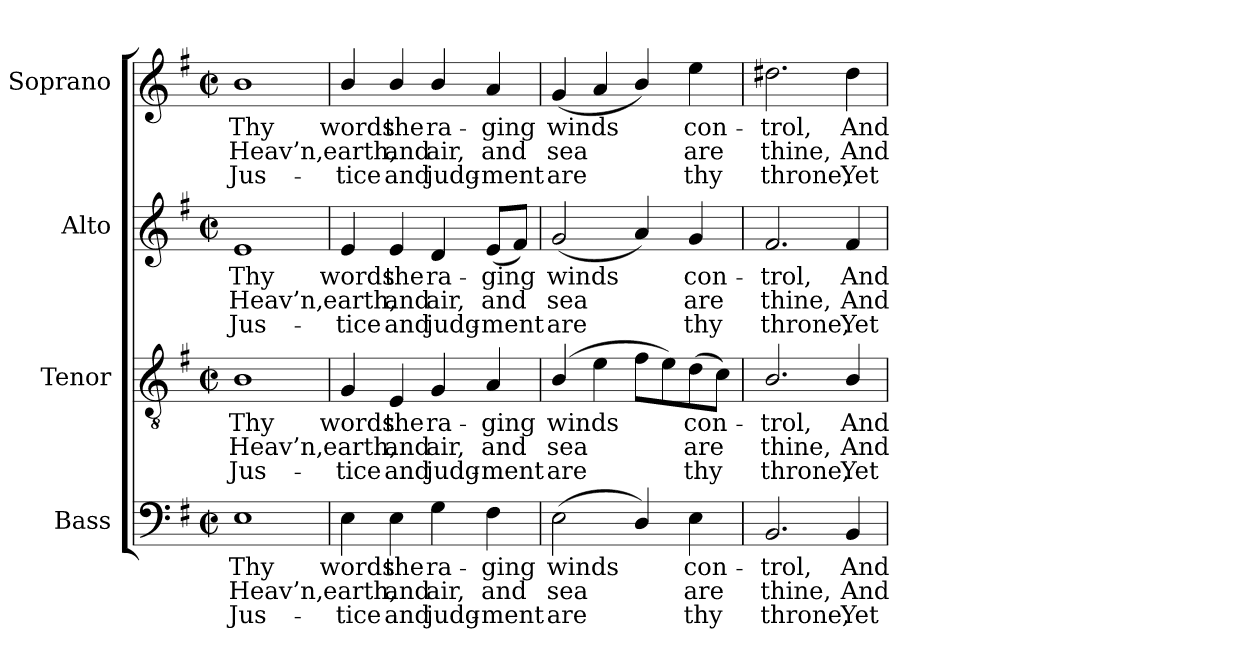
**kern	**text	**text	**text	**kern	**text	**text	**text	**kern	**text	**text	**text	**kern	**text	**text	**text
*part4	*part4	*part4	*part4	*part3	*part3	*part3	*part3	*part2	*part2	*part2	*part2	*part1	*part1	*part1	*part1
*staff4	*staff4	*staff4	*staff4	*staff3	*staff3	*staff3	*staff3	*staff2	*staff2	*staff2	*staff2	*staff1	*staff1	*staff1	*staff1
*I"Bass	*	*	*	*I"Tenor	*	*	*	*I"Alto	*	*	*	*I"Soprano	*	*	*
*I'B.	*	*	*	*I'T.	*	*	*	*I'A.	*	*	*	*I'S.	*	*	*
!!LO:PB:g=z
*clefF4	*	*	*	*clefGv2	*	*	*	*clefG2	*	*	*	*clefG2	*	*	*
*	*	*	*	*ITrd7c12	*	*	*	*	*	*	*	*	*	*	*
*k[f#]	*	*	*	*k[f#]	*	*	*	*k[f#]	*	*	*	*k[f#]	*	*	*
*e:	*	*	*	*e:	*	*	*	*e:	*	*	*	*e:	*	*	*
*M2/2	*	*	*	*M2/2	*	*	*	*M2/2	*	*	*	*M2/2	*	*	*
*met(c|)	*	*	*	*met(c|)	*	*	*	*met(c|)	*	*	*	*met(c|)	*	*	*
=1	=1	=1	=1	=1	=1	=1	=1	=1	=1	=1	=1	=1	=1	=1	=1
!	!LO:LY:b:color=#000000	!LO:LY:b:color=#000000	!LO:LY:b:color=#000000	!	!	!	!	!	!	!	!	!	!	!	!
!	!	!	!	!	!LO:LY:b:color=#000000	!LO:LY:b:color=#000000	!LO:LY:b:color=#000000	!	!	!	!	!	!	!	!
!	!	!	!	!	!	!	!	!	!LO:LY:b:color=#000000	!LO:LY:b:color=#000000	!LO:LY:b:color=#000000	!	!	!	!
!	!	!	!	!	!	!	!	!	!	!	!	!	!LO:LY:b:color=#000000	!LO:LY:b:color=#000000	!LO:LY:b:color=#000000
1Ei	Thy	Heav’n,	Jus-	1BBi	Thy	Heav’n,	Jus-	1ei	Thy	Heav’n,	Jus-	1bi	Thy	Heav’n,	Jus-
=2	=2	=2	=2	=2	=2	=2	=2	=2	=2	=2	=2	=2	=2	=2	=2
!	!LO:LY:b:color=#000000	!LO:LY:b:color=#000000	!LO:LY:b:color=#000000	!	!	!	!	!	!	!	!	!	!	!	!
!	!	!	!	!	!LO:LY:b:color=#000000	!LO:LY:b:color=#000000	!LO:LY:b:color=#000000	!	!	!	!	!	!	!	!
!	!	!	!	!	!	!	!	!	!LO:LY:b:color=#000000	!LO:LY:b:color=#000000	!LO:LY:b:color=#000000	!	!	!	!
!	!	!	!	!	!	!	!	!	!	!	!	!	!LO:LY:b:color=#000000	!LO:LY:b:color=#000000	!LO:LY:b:color=#000000
4Ei\	words	earth,	-tice	4GGi/	words	earth,	-tice	4ei/	words	earth,	-tice	4bi/	words	earth,	-tice
!	!LO:LY:b:color=#000000	!LO:LY:b:color=#000000	!LO:LY:b:color=#000000	!	!	!	!	!	!	!	!	!	!	!	!
!	!	!	!	!	!LO:LY:b:color=#000000	!LO:LY:b:color=#000000	!LO:LY:b:color=#000000	!	!	!	!	!	!	!	!
!	!	!	!	!	!	!	!	!	!LO:LY:b:color=#000000	!LO:LY:b:color=#000000	!LO:LY:b:color=#000000	!	!	!	!
!	!	!	!	!	!	!	!	!	!	!	!	!	!LO:LY:b:color=#000000	!LO:LY:b:color=#000000	!LO:LY:b:color=#000000
4Ei\	the	and	and	4EEi/	the	and	and	4ei/	the	and	and	4bi/	the	and	and
!	!LO:LY:b:color=#000000	!LO:LY:b:color=#000000	!LO:LY:b:color=#000000	!	!	!	!	!	!	!	!	!	!	!	!
!	!	!	!	!	!LO:LY:b:color=#000000	!LO:LY:b:color=#000000	!LO:LY:b:color=#000000	!	!	!	!	!	!	!	!
!	!	!	!	!	!	!	!	!	!LO:LY:b:color=#000000	!LO:LY:b:color=#000000	!LO:LY:b:color=#000000	!	!	!	!
!	!	!	!	!	!	!	!	!	!	!	!	!	!LO:LY:b:color=#000000	!LO:LY:b:color=#000000	!LO:LY:b:color=#000000
4Gi\	ra-	air,	judg-	4GGi/	ra-	air,	judg-	4di/	ra-	air,	judg-	4bi/	ra-	air,	judg-
!	!LO:LY:b:color=#000000	!LO:LY:b:color=#000000	!LO:LY:b:color=#000000	!	!	!	!	!	!	!	!	!	!	!	!
!	!	!	!	!	!LO:LY:b:color=#000000	!LO:LY:b:color=#000000	!LO:LY:b:color=#000000	!	!	!	!	!	!	!	!
!	!	!	!	!	!	!	!	!	!LO:LY:b:color=#000000	!LO:LY:b:color=#000000	!LO:LY:b:color=#000000	!	!	!	!
!	!	!	!	!	!	!	!	!	!	!	!	!	!LO:LY:b:color=#000000	!LO:LY:b:color=#000000	!LO:LY:b:color=#000000
4F#i\	-ging	and	-ment	4AAi/	-ging	and	-ment	(8ei/L	-ging	and	-ment	4ai/	-ging	and	-ment
.	.	.	.	.	.	.	.	8f#i/J)	.	.	.	.	.	.	.
=3	=3	=3	=3	=3	=3	=3	=3	=3	=3	=3	=3	=3	=3	=3	=3
!	!LO:LY:b:color=#000000	!LO:LY:b:color=#000000	!LO:LY:b:color=#000000	!	!	!	!	!	!	!	!	!	!	!	!
!	!	!	!	!	!LO:LY:b:color=#000000	!LO:LY:b:color=#000000	!LO:LY:b:color=#000000	!	!	!	!	!	!	!	!
!	!	!	!	!	!	!	!	!	!LO:LY:b:color=#000000	!LO:LY:b:color=#000000	!LO:LY:b:color=#000000	!	!	!	!
!	!	!	!	!	!	!	!	!	!	!	!	!	!LO:LY:b:color=#000000	!LO:LY:b:color=#000000	!LO:LY:b:color=#000000
(2Ei\	winds	sea	are	(4BBi/	winds	sea	are	(2gi/	winds	sea	are	(4gi/	winds	sea	are
.	.	.	.	4Ei\	.	.	.	.	.	.	.	4ai/	.	.	.
4Di/)	.	.	.	8F#i\L	.	.	.	4ai/)	.	.	.	4bi/)	.	.	.
.	.	.	.	8Ei\)	.	.	.	.	.	.	.	.	.	.	.
!	!LO:LY:b:color=#000000	!LO:LY:b:color=#000000	!LO:LY:b:color=#000000	!	!	!	!	!	!	!	!	!	!	!	!
!	!	!	!	!	!LO:LY:b:color=#000000	!LO:LY:b:color=#000000	!LO:LY:b:color=#000000	!	!	!	!	!	!	!	!
!	!	!	!	!	!	!	!	!	!LO:LY:b:color=#000000	!LO:LY:b:color=#000000	!LO:LY:b:color=#000000	!	!	!	!
!	!	!	!	!	!	!	!	!	!	!	!	!	!LO:LY:b:color=#000000	!LO:LY:b:color=#000000	!LO:LY:b:color=#000000
4Ei\	con-	are	thy	(8Di\	con-	are	thy	4gi/	con-	are	thy	4eei\	con-	are	thy
.	.	.	.	8Ci\J)	.	.	.	.	.	.	.	.	.	.	.
=4	=4	=4	=4	=4	=4	=4	=4	=4	=4	=4	=4	=4	=4	=4	=4
!	!LO:LY:b:color=#000000	!LO:LY:b:color=#000000	!LO:LY:b:color=#000000	!	!	!	!	!	!	!	!	!	!	!	!
!	!	!	!	!	!LO:LY:b:color=#000000	!LO:LY:b:color=#000000	!LO:LY:b:color=#000000	!	!	!	!	!	!	!	!
!	!	!	!	!	!	!	!	!	!LO:LY:b:color=#000000	!LO:LY:b:color=#000000	!LO:LY:b:color=#000000	!	!	!	!
!	!	!	!	!	!	!	!	!	!	!	!	!	!LO:LY:b:color=#000000	!LO:LY:b:color=#000000	!LO:LY:b:color=#000000
2.BBi/	-trol,	thine,	throne,	2.BBi/	-trol,	thine,	throne,	2.f#i/	-trol,	thine,	throne,	2.dd#Xi\	-trol,	thine,	throne,
!	!LO:LY:b:color=#000000	!LO:LY:b:color=#000000	!LO:LY:b:color=#000000	!	!	!	!	!	!	!	!	!	!	!	!
!	!	!	!	!	!LO:LY:b:color=#000000	!LO:LY:b:color=#000000	!LO:LY:b:color=#000000	!	!	!	!	!	!	!	!
!	!	!	!	!	!	!	!	!	!LO:LY:b:color=#000000	!LO:LY:b:color=#000000	!LO:LY:b:color=#000000	!	!	!	!
!	!	!	!	!	!	!	!	!	!	!	!	!	!LO:LY:b:color=#000000	!LO:LY:b:color=#000000	!LO:LY:b:color=#000000
4BBi/	And	And	Yet	4BBi/	And	And	Yet	4f#i/	And	And	Yet	4dd#i\	And	And	Yet
=	=	=	=	=	=	=	=	=	=	=	=	=	=	=	=
*-	*-	*-	*-	*-	*-	*-	*-	*-	*-	*-	*-	*-	*-	*-	*-
